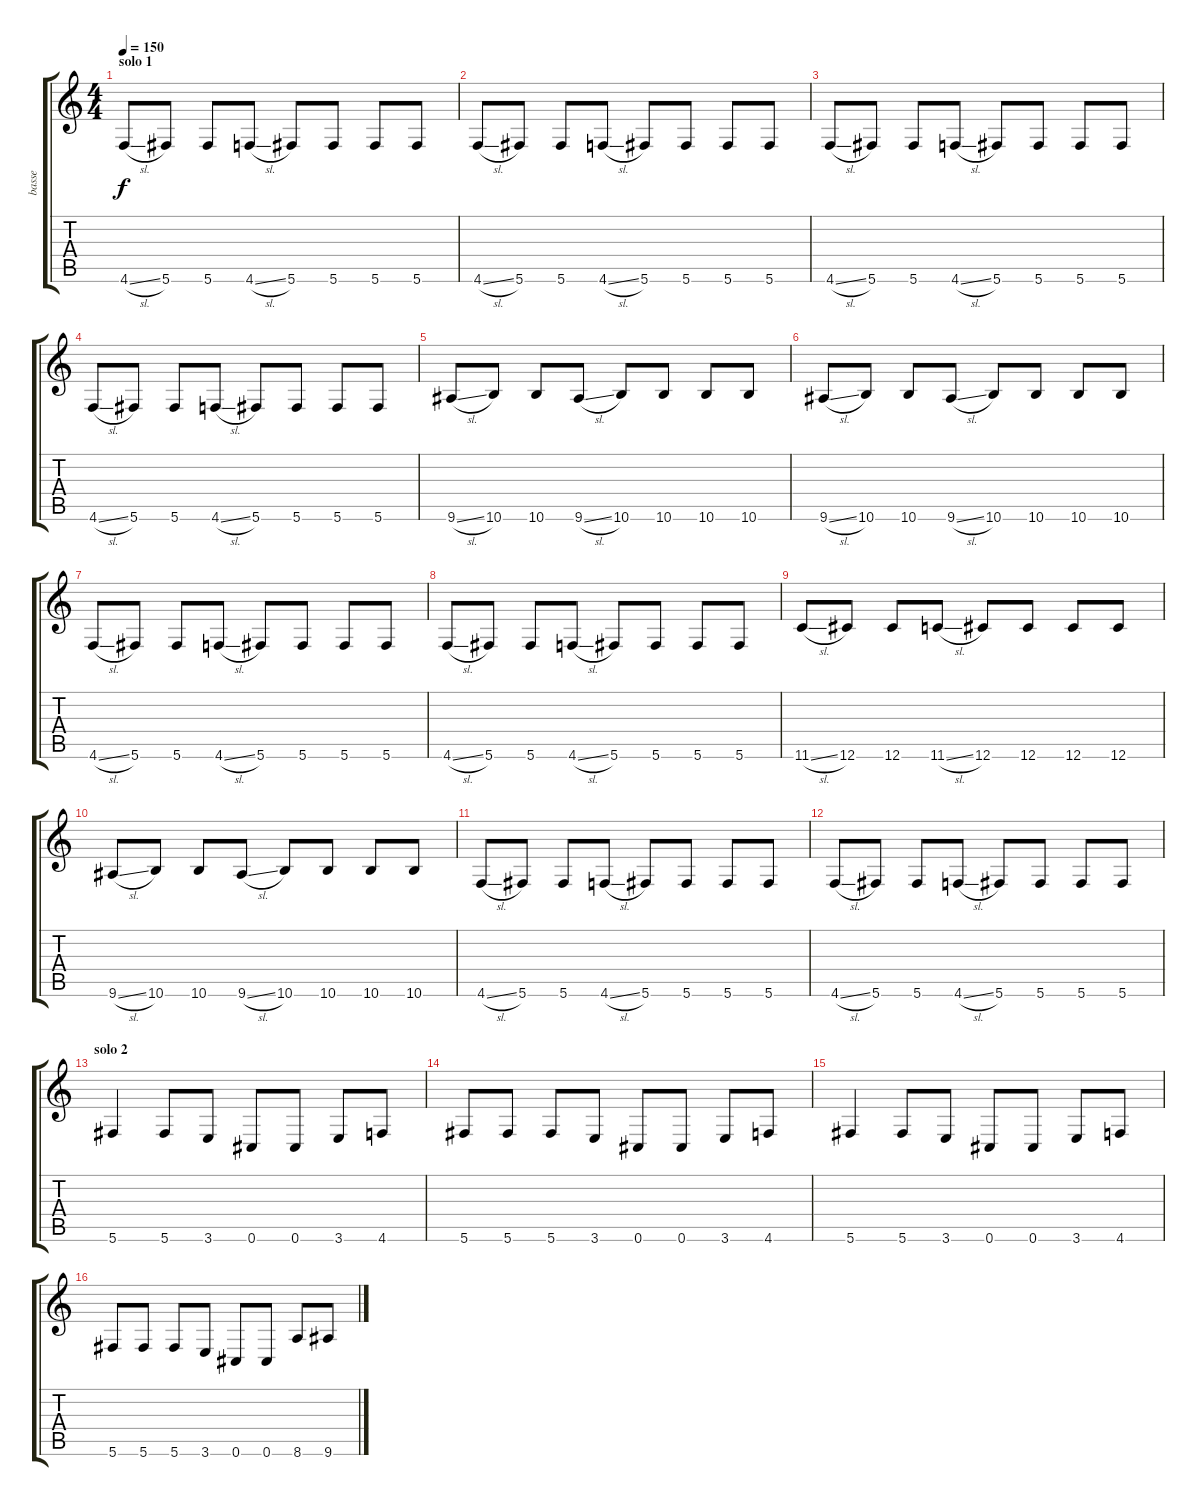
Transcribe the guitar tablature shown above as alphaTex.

\track ("basse" "basse") {instrument electricbassfinger}
\staff {score tabs}
\tuning (Eb4 Bb3 Gb3 Db3 Ab2 Db2) {hide}
\ts (4 4)
\section ("" "solo 1")
\tempo 150
\clef g2
\ks c
4.6{sl}.8{dy f} 5.6.8 5.6.8 4.6{sl}.8 5.6.8 5.6.8 5.6.8 5.6.8 |
4.6{sl}.8 5.6.8 5.6.8 4.6{sl}.8 5.6.8 5.6.8 5.6.8 5.6.8 |
4.6{sl}.8 5.6.8 5.6.8 4.6{sl}.8 5.6.8 5.6.8 5.6.8 5.6.8 |
4.6{sl}.8 5.6.8 5.6.8 4.6{sl}.8 5.6.8 5.6.8 5.6.8 5.6.8 |
9.6{sl}.8 10.6.8 10.6.8 9.6{sl}.8 10.6.8 10.6.8 10.6.8 10.6.8 |
9.6{sl}.8 10.6.8 10.6.8 9.6{sl}.8 10.6.8 10.6.8 10.6.8 10.6.8 |
4.6{sl}.8 5.6.8 5.6.8 4.6{sl}.8 5.6.8 5.6.8 5.6.8 5.6.8 |
4.6{sl}.8 5.6.8 5.6.8 4.6{sl}.8 5.6.8 5.6.8 5.6.8 5.6.8 |
11.6{sl}.8 12.6.8 12.6.8 11.6{sl}.8 12.6.8 12.6.8 12.6.8 12.6.8 |
9.6{sl}.8 10.6.8 10.6.8 9.6{sl}.8 10.6.8 10.6.8 10.6.8 10.6.8 |
4.6{sl}.8 5.6.8 5.6.8 4.6{sl}.8 5.6.8 5.6.8 5.6.8 5.6.8 |
4.6{sl}.8 5.6.8 5.6.8 4.6{sl}.8 5.6.8 5.6.8 5.6.8 5.6.8 |
\section ("" "solo 2")
5.6.4 5.6.8 3.6.8 0.6.8 0.6.8 3.6.8 4.6.8 |
5.6.8 5.6.8 5.6.8 3.6.8 0.6.8 0.6.8 3.6.8 4.6.8 |
5.6.4 5.6.8 3.6.8 0.6.8 0.6.8 3.6.8 4.6.8 |
5.6.8 5.6.8 5.6.8 3.6.8 0.6.8 0.6.8 8.6.8 9.6.8
